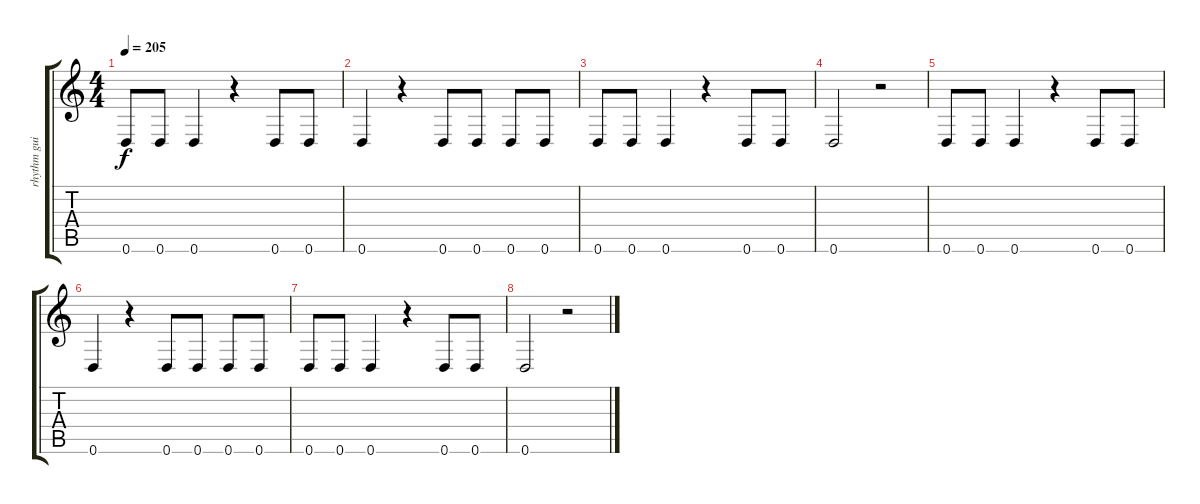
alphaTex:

\track ("rhythm guitar" "rhythm gui") {instrument distortionguitar}
\staff {score tabs}
\tuning (D4 A3 F3 C3 G2 D2) {hide}
\ts (4 4)
\tempo 205
\clef g2
\ks c
0.6.8{dy f} 0.6.8 0.6.4 r.4 0.6.8 0.6.8 |
0.6.4 r.4 0.6.8 0.6.8 0.6.8 0.6.8 |
0.6.8 0.6.8 0.6.4 r.4 0.6.8 0.6.8 |
0.6.2 r.2 |
0.6.8 0.6.8 0.6.4 r.4 0.6.8 0.6.8 |
0.6.4 r.4 0.6.8 0.6.8 0.6.8 0.6.8 |
0.6.8 0.6.8 0.6.4 r.4 0.6.8 0.6.8 |
0.6.2 r.2
